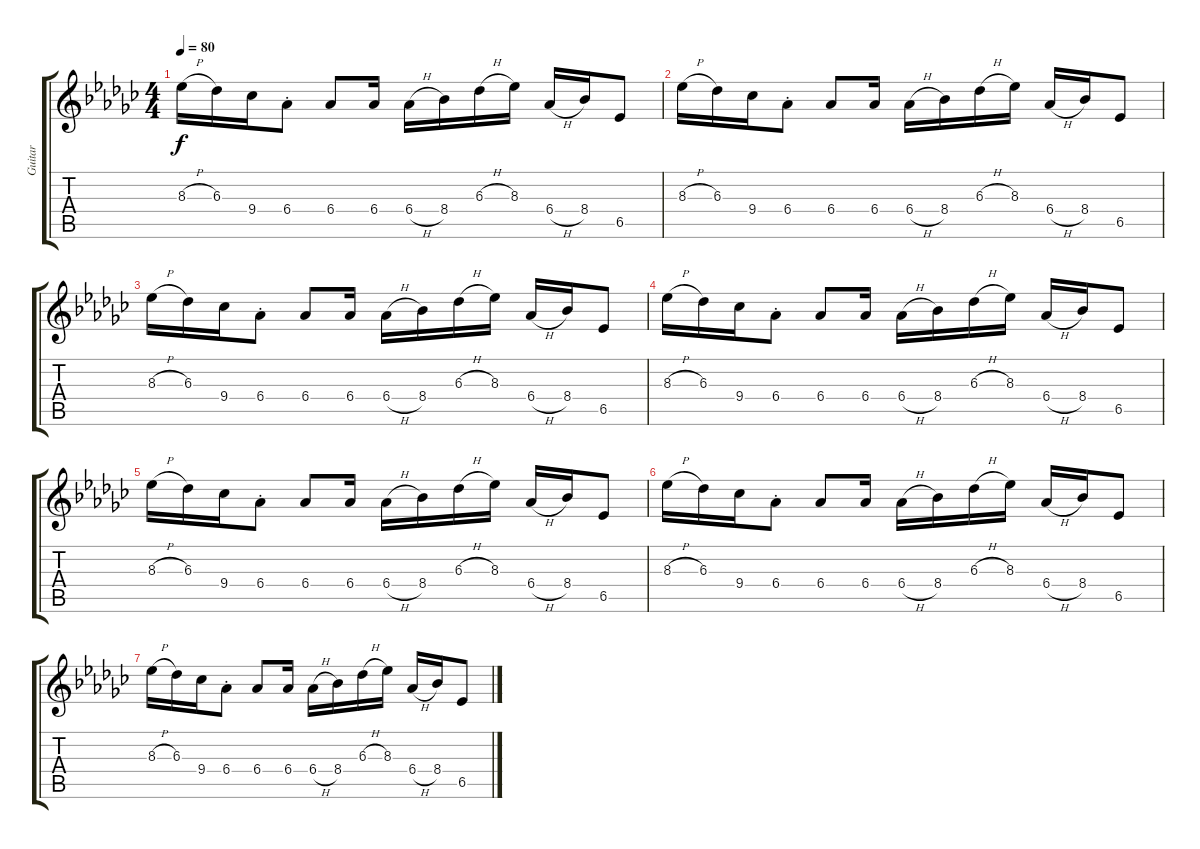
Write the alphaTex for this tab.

\track ("Guitar" "Guitar") {instrument overdrivenguitar}
\staff {score tabs}
\tuning (E4 B3 G3 D3 A2 E2) {hide}
\ts (4 4)
\tempo 80
\clef g2
\ks gb
8.3{h}.16{dy f} 6.3.16 9.4.16 6.4{st}.8 6.4.8 6.4.16 6.4{h}.16 8.4.16 6.3{h}.16 8.3.16 6.4{h}.16 8.4.16 6.5.8 |
8.3{h}.16 6.3.16 9.4.16 6.4{st}.8 6.4.8 6.4.16 6.4{h}.16 8.4.16 6.3{h}.16 8.3.16 6.4{h}.16 8.4.16 6.5.8 |
8.3{h}.16 6.3.16 9.4.16 6.4{st}.8 6.4.8 6.4.16 6.4{h}.16 8.4.16 6.3{h}.16 8.3.16 6.4{h}.16 8.4.16 6.5.8 |
8.3{h}.16 6.3.16 9.4.16 6.4{st}.8 6.4.8 6.4.16 6.4{h}.16 8.4.16 6.3{h}.16 8.3.16 6.4{h}.16 8.4.16 6.5.8 |
8.3{h}.16 6.3.16 9.4.16 6.4{st}.8 6.4.8 6.4.16 6.4{h}.16 8.4.16 6.3{h}.16 8.3.16 6.4{h}.16 8.4.16 6.5.8 |
8.3{h}.16 6.3.16 9.4.16 6.4{st}.8 6.4.8 6.4.16 6.4{h}.16 8.4.16 6.3{h}.16 8.3.16 6.4{h}.16 8.4.16 6.5.8 |
8.3{h}.16 6.3.16 9.4.16 6.4{st}.8 6.4.8 6.4.16 6.4{h}.16 8.4.16 6.3{h}.16 8.3.16 6.4{h}.16 8.4.16 6.5.8
